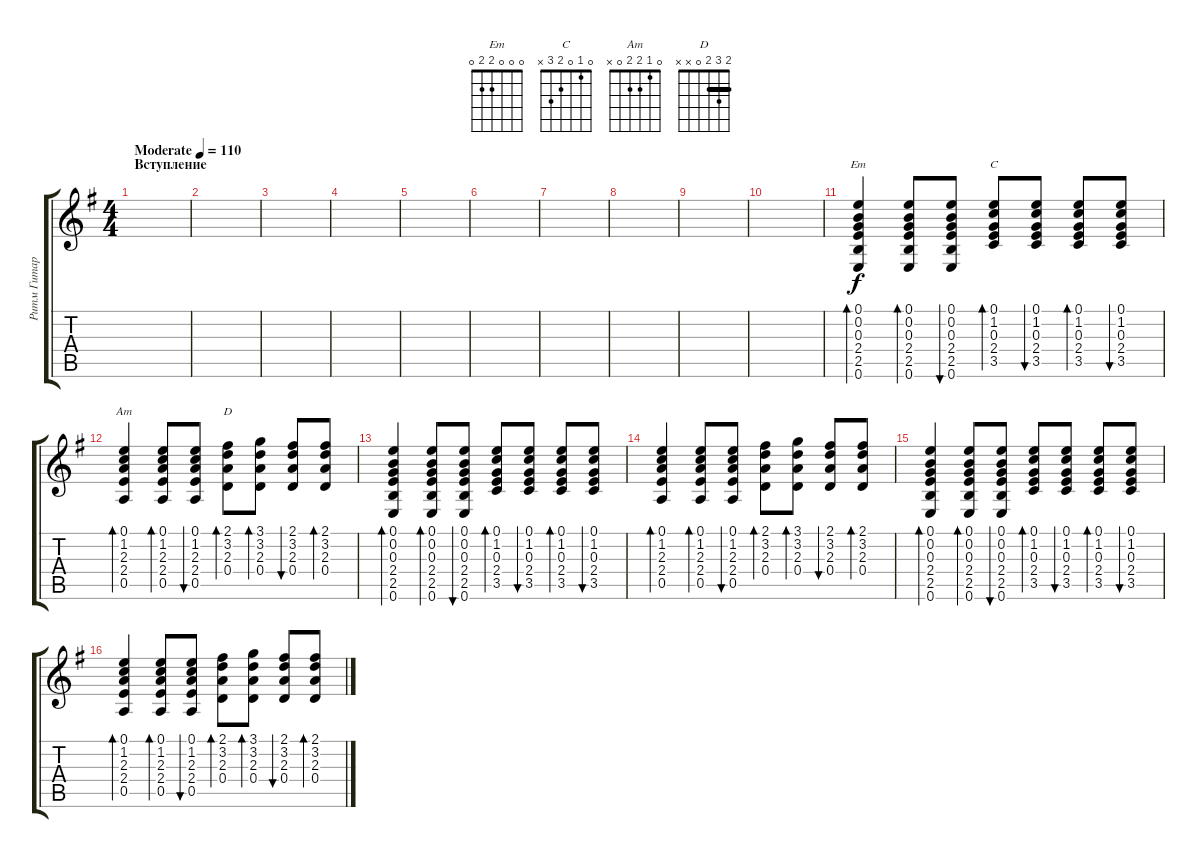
\track ("Ритм Гитара" "Ритм Гитар") {instrument acousticguitarsteel}
\staff {score tabs}
\tuning (E4 B3 G3 D3 A2 E2) {hide}
\chord ("Em" 0 0 0 2 2 0)
\chord ("C" 0 1 0 2 3 x)
\chord ("Am" 0 1 2 2 0 x)
\chord ("D" 2 3 2 0 x x) {barre 2}
\ts (4 4)
\section ("" "Вступление")
\tempo (110 "Moderate")
\clef g2
\ks eminor
|
|
|
|
|
|
|
|
|
|
(0.1 0.2 0.3 2.4 2.5 0.6).4{bd 30 ch "Em"} (0.1 0.2 0.3 2.4 2.5 0.6).8{bd 30} (0.1 0.2 0.3 2.4 2.5 0.6).8{bu 30} (0.1 1.2 0.3 2.4 3.5).8{bd 30 ch "C"} (0.1 1.2 0.3 2.4 3.5).8{bu 30} (0.1 1.2 0.3 2.4 3.5).8{bd 30} (0.1 1.2 0.3 2.4 3.5).8{bu 30} |
(0.1 1.2 2.3 2.4 0.5).4{bd 30 ch "Am"} (0.1 1.2 2.3 2.4 0.5).8{bd 30} (0.1 1.2 2.3 2.4 0.5).8{bu 30} (2.1 3.2 2.3 0.4).8{bd 30 ch "D"} (3.1 3.2 2.3 0.4).8{bd 30} (2.1 3.2 2.3 0.4).8{bu 30} (2.1 3.2 2.3 0.4).8{bd 30} |
(0.1 0.2 0.3 2.4 2.5 0.6).4{bd 30} (0.1 0.2 0.3 2.4 2.5 0.6).8{bd 30} (0.1 0.2 0.3 2.4 2.5 0.6).8{bu 30} (0.1 1.2 0.3 2.4 3.5).8{bd 30} (0.1 1.2 0.3 2.4 3.5).8{bu 30} (0.1 1.2 0.3 2.4 3.5).8{bd 30} (0.1 1.2 0.3 2.4 3.5).8{bu 30} |
(0.1 1.2 2.3 2.4 0.5).4{bd 30} (0.1 1.2 2.3 2.4 0.5).8{bd 30} (0.1 1.2 2.3 2.4 0.5).8{bu 30} (2.1 3.2 2.3 0.4).8{bd 30} (3.1 3.2 2.3 0.4).8{bd 30} (2.1 3.2 2.3 0.4).8{bu 30} (2.1 3.2 2.3 0.4).8{bd 30} |
(0.1 0.2 0.3 2.4 2.5 0.6).4{bd 30} (0.1 0.2 0.3 2.4 2.5 0.6).8{bd 30} (0.1 0.2 0.3 2.4 2.5 0.6).8{bu 30} (0.1 1.2 0.3 2.4 3.5).8{bd 30} (0.1 1.2 0.3 2.4 3.5).8{bu 30} (0.1 1.2 0.3 2.4 3.5).8{bd 30} (0.1 1.2 0.3 2.4 3.5).8{bu 30} |
(0.1 1.2 2.3 2.4 0.5).4{bd 30} (0.1 1.2 2.3 2.4 0.5).8{bd 30} (0.1 1.2 2.3 2.4 0.5).8{bu 30} (2.1 3.2 2.3 0.4).8{bd 30} (3.1 3.2 2.3 0.4).8{bd 30} (2.1 3.2 2.3 0.4).8{bu 30} (2.1 3.2 2.3 0.4).8{bd 30}
